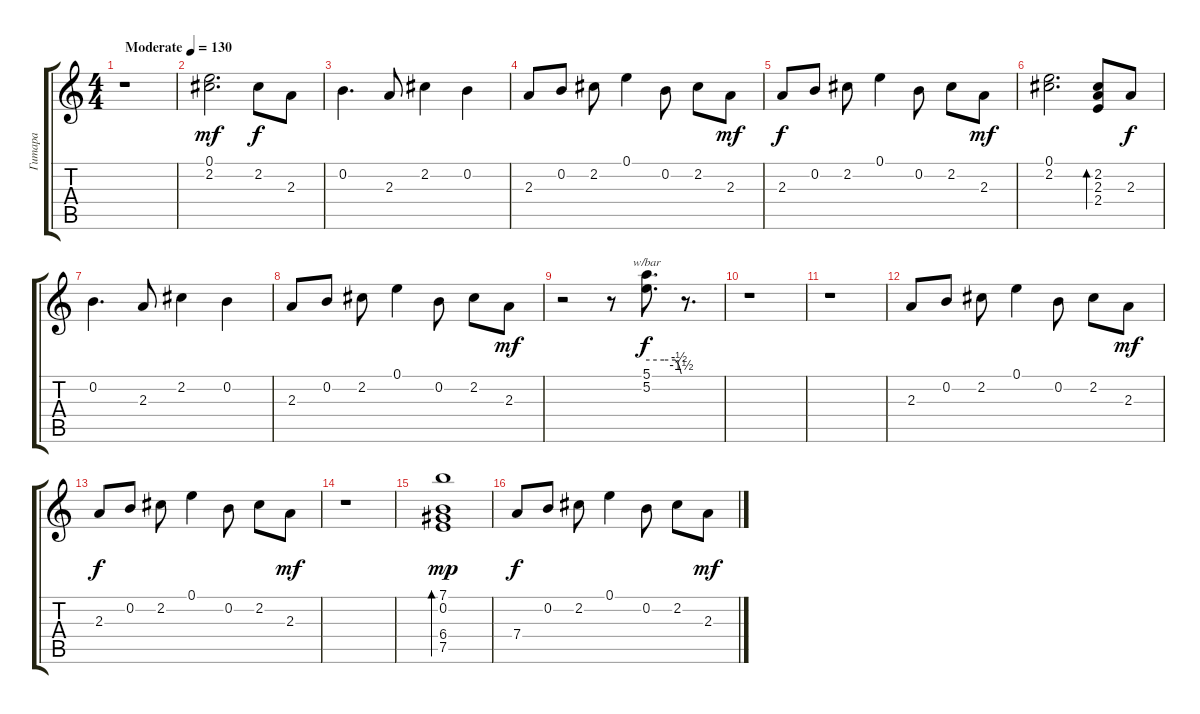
\track ("Гитара" "Гитара") {instrument acousticguitarsteel}
\staff {score tabs}
\tuning (E4 B3 G3 D3 A2 E2) {hide}
\ts (4 4)
\tempo (130 "Moderate")
\clef g2
\ks c
r.1{dy mf instrument acousticguitarsteel} |
(0.1 2.2).2{d} 2.2.8{dy f} 2.3.8 |
0.2.4{d} 2.3.8 2.2.4 0.2.4 |
2.3.8 0.2.8 2.2.8 0.1.4 0.2.8 2.2.8 2.3.8{dy mf} |
2.3.8{dy f} 0.2.8 2.2.8 0.1.4 0.2.8 2.2.8 2.3.8{dy mf} |
(0.1 2.2).2{d} (2.2 2.3 2.4).8{bd 480} 2.3.8{dy f} |
0.2.4{d} 2.3.8 2.2.4 0.2.4 |
2.3.8 0.2.8 2.2.8 0.1.4 0.2.8 2.2.8 2.3.8{dy mf} |
r.2 r.8 (5.1 5.2).8{d tbe (custom default 0 0 30 0 50 0 56 -2 60 -6) dy f} r.8{d} |
r.1 |
r.1 |
2.3.8 0.2.8 2.2.8 0.1.4 0.2.8 2.2.8 2.3.8{dy mf} |
2.3.8{dy f} 0.2.8 2.2.8 0.1.4 0.2.8 2.2.8 2.3.8{dy mf} |
r.1 |
(7.1 0.2 6.4 7.5).1{bd 480 dy mp} |
7.4.8{dy f} 0.2.8 2.2.8 0.1.4 0.2.8 2.2.8 2.3.8{dy mf}
